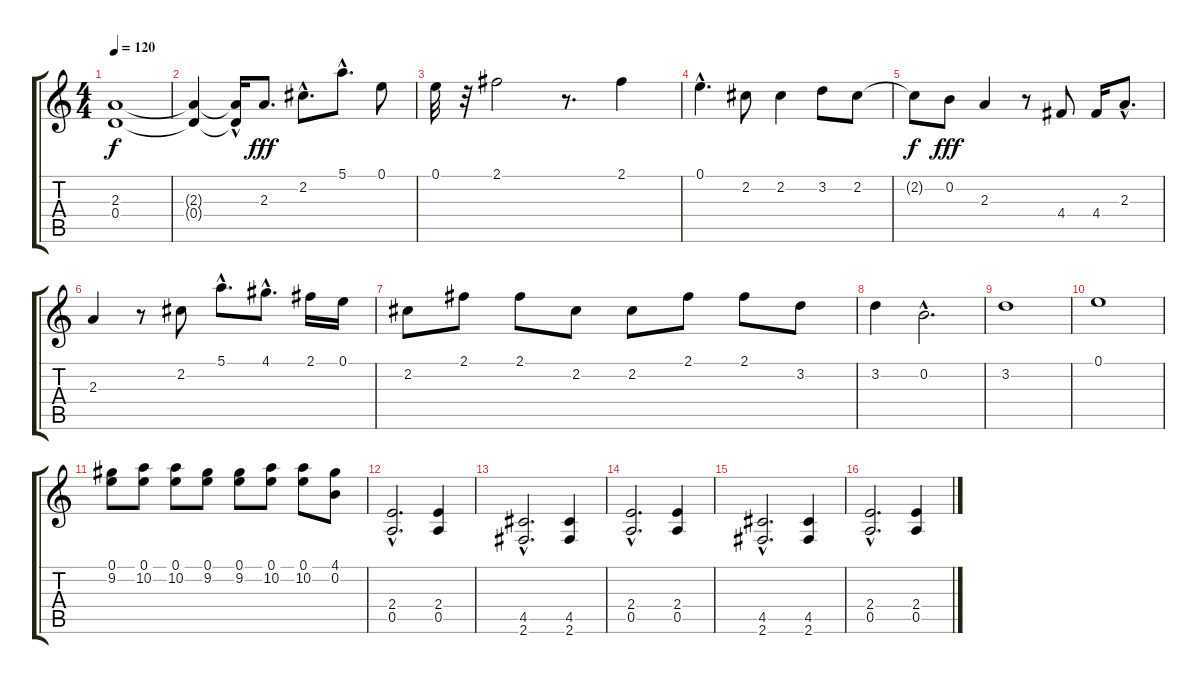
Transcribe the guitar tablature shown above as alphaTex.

\track "" {instrument distortionguitar}
\staff {score tabs}
\tuning (E4 B3 G3 D3 A2 E2) {hide}
\ts (4 4)
\tempo 120
\clef g2
\ks c
(2.3{t} 0.4{t}).1{dy f} |
(2.3{t} 0.4{t}).4 (2.3{t} 0.4{hac t}).16 2.3.8{d dy fff} 2.2{hac}.8{d} 5.1{hac}.8{d} 0.1.8 |
0.1.32 r.32 2.1.2 r.8{d} 2.1.4 |
0.1{hac}.4{d} 2.2.8 2.2.4 3.2.8 2.2.8 |
2.2{t}.8{dy f} 0.2.8{dy fff} 2.3.4 r.8 4.4.8 4.4.16 2.3{hac}.8{d} |
2.3.4 r.8 2.2.8 5.1{hac}.8{d} 4.1{hac}.8{d} 2.1.16 0.1.16 |
2.2.8 2.1.8 2.1.8 2.2.8 2.2.8 2.1.8 2.1.8 3.2.8 |
3.2.4 0.2{hac}.2{d} |
3.2.1 |
0.1.1 |
(0.1 9.2).8 (0.1 10.2).8 (0.1 10.2).8 (0.1 9.2).8 (0.1 9.2).8 (0.1 10.2).8 (0.1 10.2).8 (4.1 0.2).8 |
(2.4{hac} 0.5{hac}).2{d} (2.4 0.5).4 |
(4.5{hac} 2.6{hac}).2{d} (4.5 2.6).4 |
(2.4{hac} 0.5{hac}).2{d} (2.4 0.5).4 |
(4.5{hac} 2.6{hac}).2{d} (4.5 2.6).4 |
(2.4{hac} 0.5{hac}).2{d} (2.4 0.5).4
